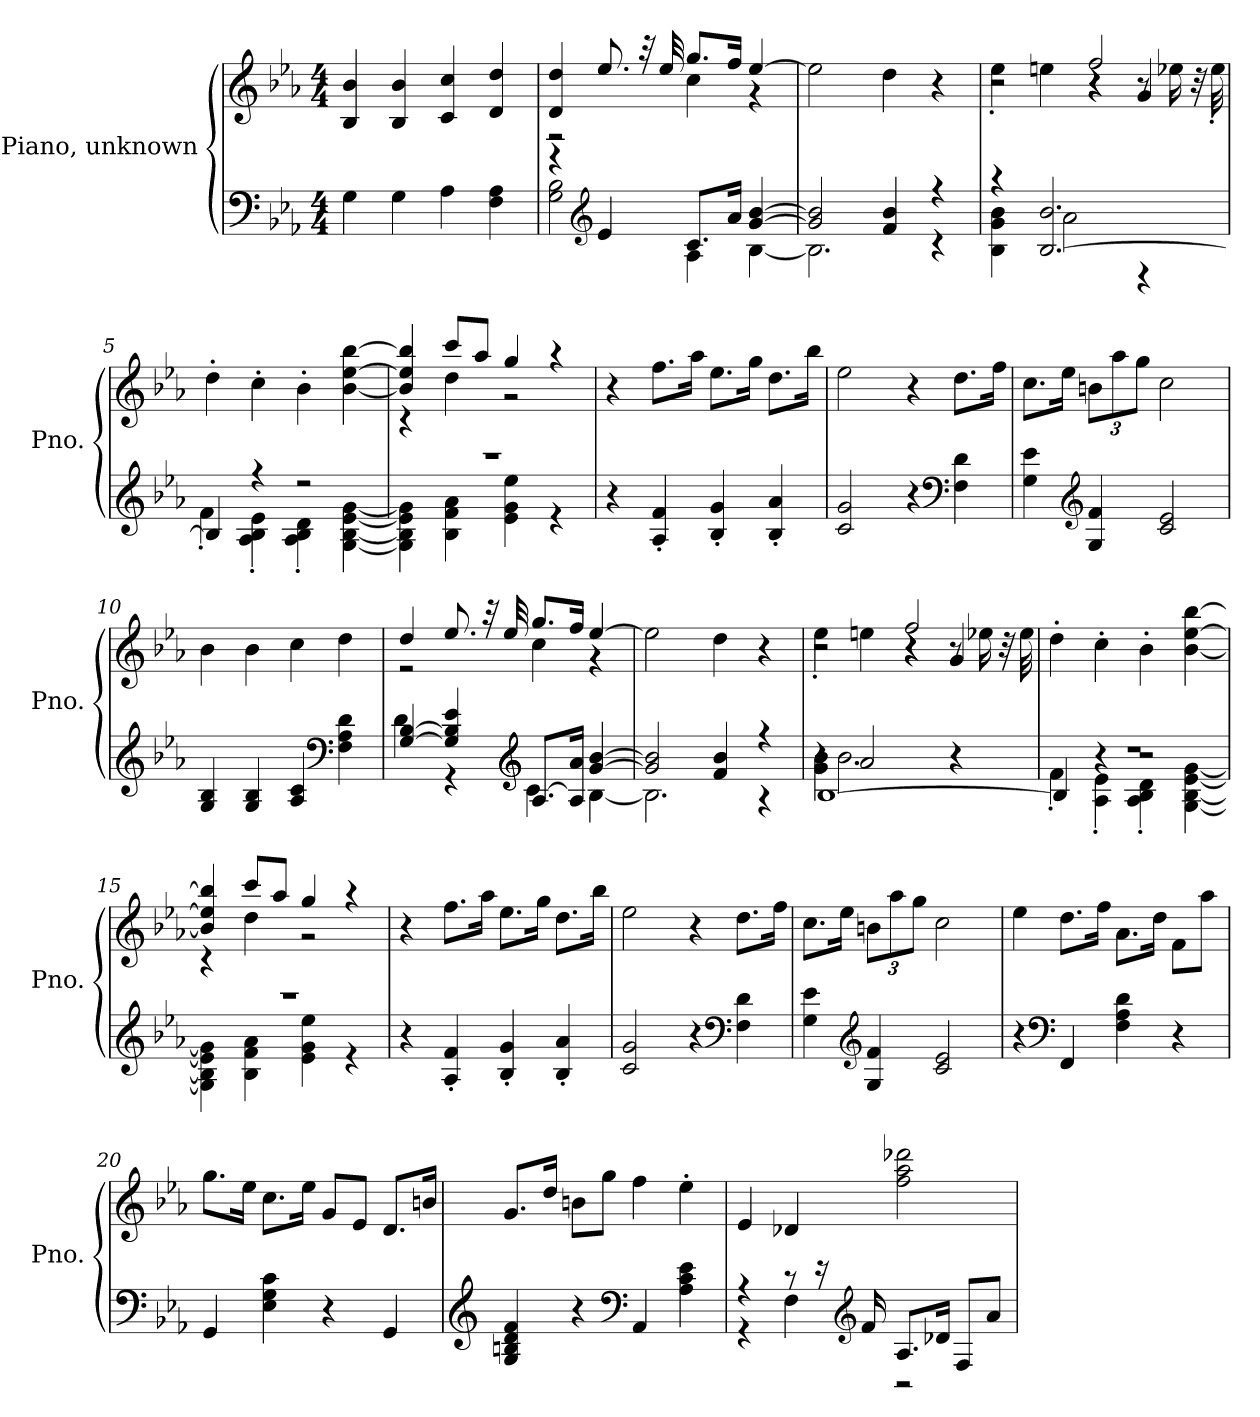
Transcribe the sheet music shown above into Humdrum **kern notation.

**kern	**kern
*part1	*part1
*staff2	*staff1
*I"Piano, unknown	*
*I'Pno.	*
*clefF4	*clefG2
*k[b-e-a-]	*k[b-e-a-]
*M4/4	*M4/4
*MM120	*MM120
=1	=1
4G\	4B-/ 4b-/
4G\	4B-/ 4b-/
4A-\	4c/ 4cc/
4F\ 4A-\	4d/ 4dd/
=2	=2
*^	*^
4r	2G\ 2B-\	4d/ 4dd/	2r
*clefG2	*	*	*
4e-/	.	8.ee-/	.
.	.	32r	.
.	.	32ee-/	.
8.c/L	4A-\	8.gg/L	4cc\
16a-/Jk	.	16ff/Jk	.
[4g/ [4b-/	[4B-\	[4ee-/	4r
*	*	*v	*v
=3	=3	=3
2g/] 2b-/]	2.B-\]	2ee-\]
4f/ 4b-/	.	4dd\
4r	4r	4r
=4	=4	=4
*	*	*^
*	*	*	*^
4r	4B-\ 4g\ 4b-\	2r	4ee-'\	2r
[2.B-/ 2.b-/	2a-\	.	4een\	.
.	.	2ff/	4r	4r
.	4r	.	8r	4g/
.	.	.	16ee-X\	.
.	.	.	32r	.
.	.	.	32ee-'\	.
*	*	*v	*v	*v
=5	=5	=5
4B-/]	4f'\	4dd'\
4r	4A-\' 4B-\' 4e-\'	4cc'\
2r	4A-\' 4B-\' 4d\'	4b-'\
.	[4G\ [4B-\ [4e-\ [4g\	[4b-\ [4ee-\ [4bb-\
!!LO:LB:g=z
=6	=6	=6
*	*	*^
1r	4G\] 4B-\] 4e-\] 4g\]	4b-/] 4ee-/] 4bb-/]	4r
.	4B-\ 4f\ 4a-\	8ccc/L	4dd\
.	.	8aa-/J	.
.	4e-\ 4g\ 4ee-\	4gg/	2r
.	4r	4r	.
*v	*v	*	*
*	*v	*v
=7	=7
4r	4r
4A-/' 4f/'	8.ff\L
.	16aa-\Jk
4B-/' 4g/'	8.ee-\L
.	16gg\Jk
4B-/' 4a-/'	8.dd\L
.	16bb-\Jk
=8	=8
2c/ 2g/	2ee-\
4r	4r
*clefF4	*
4F\ 4d\	8.dd\L
.	16ff\Jk
=9	=9
4G\ 4e-\	8.cc\L
.	16ee-\Jk
*clefG2	*
*	*Xbrackettup
4G/ 4f/	12bn\L
.	12aa-\
.	12gg\J
2c/ 2e-/	2cc\
=10	=10
4G/ 4B-/	4b-\
4G/ 4B-/	4b-\
4A-/ 4c/	4cc\
*clefF4	*
4F\ 4A-\ 4d\	4dd\
!!LO:LB:g=z
=11	=11
*^	*^
[4G/ [4B-/	4d\	4dd/	2r
4G/] 4B-/] 4e-/	4r	8.ee-/	.
.	.	32r	.
.	.	32ee-/	.
*clefG2	*	*	*
[8.A-/L	4c\	8.gg/L	4cc\
16A-/] 16a-/Jk	.	16ff/Jk	.
[4g/ [4b-/	[4B-\	[4ee-/	4r
*	*	*v	*v
=12	=12	=12
2g/] 2b-/]	2.B-\]	2ee-\]
4f/ 4b-/	.	4dd\
4r	4r	4r
=13	=13	=13
*	*^	*^
*	*	*	*	*^
4r	4g\ 4b-\	[1B-	2r	4ee-'\	2r
2a-/	2.b-\	.	.	4een\	.
.	.	.	2ff/	4r	4r
4r	.	.	.	8r	4g/
.	.	.	.	16ee-X\	.
.	.	.	.	32r	.
.	.	.	.	32ee-\	.
*	*	*	*v	*v	*v
=14	=14	=14	=14
1r	4f'\	4B-/]	4dd'\
.	4A-\' 4e-\'	4r	4cc'\
.	4A-\' 4B-\' 4d\'	2r	4b-'\
.	[4G\ [4B-\ [4e-\ [4g\	.	[4b-\ [4ee-\ [4bb-\
*	*v	*v	*
=15	=15	=15
*	*	*^
1r	4G\] 4B-\] 4e-\] 4g\]	4b-/] 4ee-/] 4bb-/]	4r
.	4B-\ 4f\ 4a-\	8ccc/L	4dd\
.	.	8aa-/J	.
.	4e-\ 4g\ 4ee-\	4gg/	2r
.	4r	4r	.
*v	*v	*	*
*	*v	*v
!!LO:LB:g=z
=16	=16
4r	4r
4A-/' 4f/'	8.ff\L
.	16aa-\Jk
4B-/' 4g/'	8.ee-\L
.	16gg\Jk
4B-/' 4a-/'	8.dd\L
.	16bb-\Jk
=17	=17
2c/ 2g/	2ee-\
4r	4r
*clefF4	*
4F\ 4d\	8.dd\L
.	16ff\Jk
=18	=18
4G\ 4e-\	8.cc\L
.	16ee-\Jk
*clefG2	*
4G/ 4f/	12bn\L
.	12aa-\
.	12gg\J
2c/ 2e-/	2cc\
=19	=19
4r	4ee-\
*clefF4	*
4FF/	8.dd\L
.	16ff\Jk
4F\ 4A-\ 4d\	8.a-\L
.	16dd\Jk
4r	8f\L
.	8aa-\J
=20	=20
4GG/	8.gg\L
.	16ee-\Jk
4E-\ 4G\ 4c\	8.cc\L
.	16ee-\Jk
4r	8g/L
.	8e-/J
4GG/	8.d/L
.	16bn/Jk
!!LO:LB:g=z
=21	=21
*clefG2	*
4G/ 4Bn/ 4d/ 4f/	8.g/L
.	16dd/Jk
4r	8bn\L
.	8gg\J
*clefF4	*
4AA-/	4ff\
4A-\ 4c\ 4e-\	4ee-'\
=22	=22
*^	*
4r	4r	4e-/
8r	4F\	4d-X/
16r	.	.
*clefG2	*	*
16f/	.	.
8.A-/L	2r	2ff\ 2aa-\ 2ddd-X\
16d-X/Jk	.	.
8F/L	.	.
8a-/J	.	.
*v	*v	*
=	=
*-	*-
